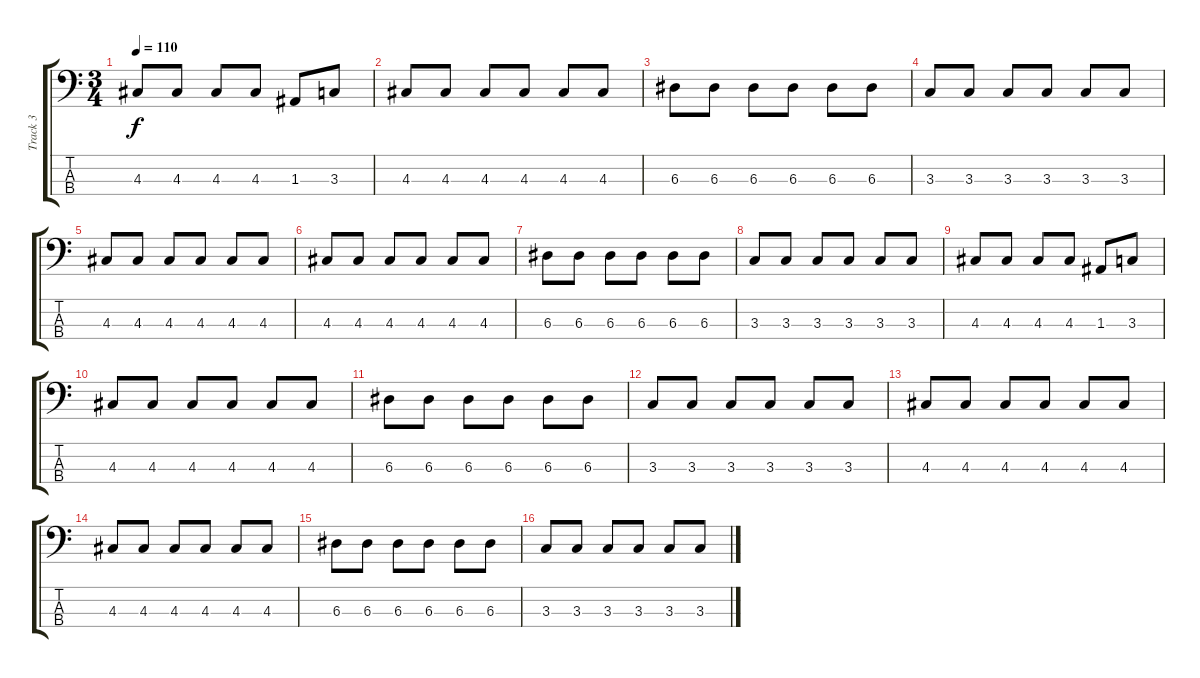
\track ("Track 3" "Track 3") {instrument electricbassfinger}
\staff {score tabs}
\tuning (G2 D2 A1 E1) {hide}
\ts (3 4)
\tempo 110
\clef f4
\ks c
4.3.8{dy f} 4.3.8 4.3.8 4.3.8 1.3.8 3.3.8 |
4.3.8 4.3.8 4.3.8 4.3.8 4.3.8 4.3.8 |
6.3.8 6.3.8 6.3.8 6.3.8 6.3.8 6.3.8 |
3.3.8 3.3.8 3.3.8 3.3.8 3.3.8 3.3.8 |
4.3.8 4.3.8 4.3.8 4.3.8 4.3.8 4.3.8 |
4.3.8 4.3.8 4.3.8 4.3.8 4.3.8 4.3.8 |
6.3.8 6.3.8 6.3.8 6.3.8 6.3.8 6.3.8 |
3.3.8 3.3.8 3.3.8 3.3.8 3.3.8 3.3.8 |
4.3.8 4.3.8 4.3.8 4.3.8 1.3.8 3.3.8 |
4.3.8 4.3.8 4.3.8 4.3.8 4.3.8 4.3.8 |
6.3.8 6.3.8 6.3.8 6.3.8 6.3.8 6.3.8 |
3.3.8 3.3.8 3.3.8 3.3.8 3.3.8 3.3.8 |
4.3.8 4.3.8 4.3.8 4.3.8 4.3.8 4.3.8 |
4.3.8 4.3.8 4.3.8 4.3.8 4.3.8 4.3.8 |
6.3.8 6.3.8 6.3.8 6.3.8 6.3.8 6.3.8 |
3.3.8 3.3.8 3.3.8 3.3.8 3.3.8 3.3.8
